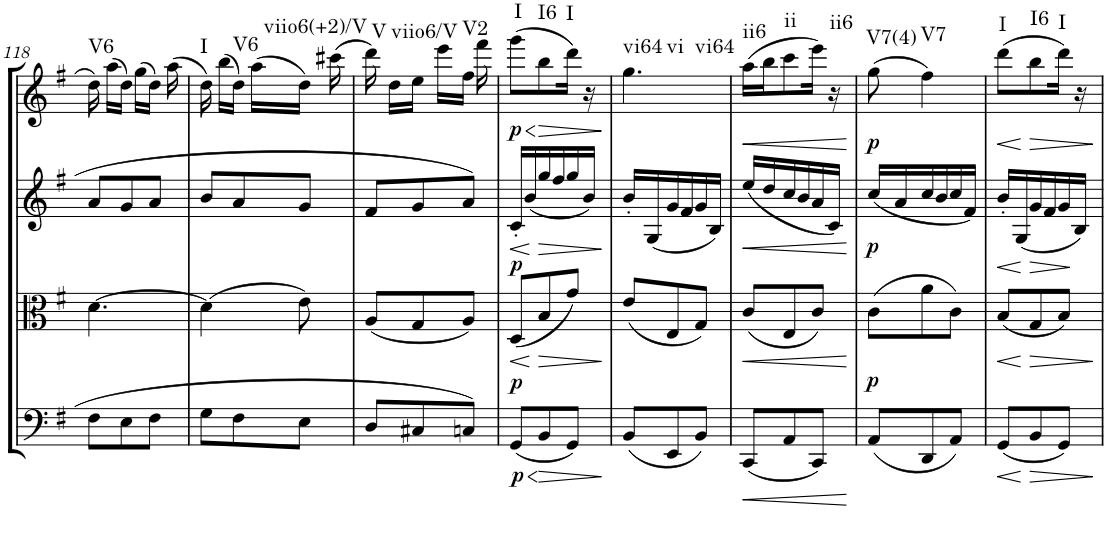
**kern	**dynam	**kern	**dynam	**kern	**dynam	**kern	**dynam	**harte
*part4	*part4	*part3	*part3	*part2	*part2	*part1	*part1	*part1
*staff4	*staff4	*staff3	*staff3	*staff2	*staff2	*staff1	*staff1	*
*I"Cello	*	*I"Viola	*	*I"2nd Violin	*	*I"1st Violin	*	*
*	*	*I'Vla	*	*I'Vln	*	*I'Vln	*	*
!!LO:PB:g=z
*clefF4	*	*clefC3	*	*clefG2	*	*clefG2	*	*
*k[f#]	*	*k[f#]	*	*k[f#]	*	*k[f#]	*	*
*G:	*	*G:	*	*G:	*	*G:	*	*
*M3/8	*	*M3/8	*	*M3/8	*	*M3/8	*	*
=118	=118	=118	=118	=118	=118	=118	=118	=118
!	!	!	!	!	!	!	!	!LO:H:kt=V6
8F#\L	.	[4.d\	.	8a/L	.	16dd\	.	N
.	.	.	.	.	.	(16aa\LL	.	.
8E\	.	.	.	8g/	.	16dd\JJ)	.	.
.	.	.	.	.	.	(16gg\LL	.	.
8F#\J	.	.	.	8a/J	.	16dd\JJ)	.	.
.	.	.	.	.	.	(16aa\	.	.
=119	=119	=119	=119	=119	=119	=119	=119	=119
!	!	!	!	!	!	!	!	!LO:H:kt=I
8G\L	.	(4d\]	.	8b/L	.	16dd\)	.	N
.	.	.	.	.	.	(16bb\LL	.	.
!	!	!	!	!	!	!	!	!LO:H:kt=V6
8F#\	.	.	.	8a/	.	16dd\JJ)	.	N
.	.	.	.	.	.	(16aa\LL	.	.
!	!	!	!	!	!	!	!	!LO:H:kt=viio6(+2)/V
8E\J	.	8e\)	.	8g/J	.	16dd\JJ)	.	N
.	.	.	.	.	.	(16ccc#X\	.	.
=120	=120	=120	=120	=120	=120	=120	=120	=120
!	!	!	!	!	!	!	!	!LO:H:kt=V
8D/L	.	(8A/L	.	8f#/L	.	16ddd\)	.	N
.	.	.	.	.	.	16dd\LL	.	.
!	!	!	!	!	!	!	!	!LO:H:kt=viio6/V
8C#X/	.	8G/	.	8g/	.	16ee\JJ	.	N
.	.	.	.	.	.	16eee\LL	.	.
!	!	!	!	!	!	!	!	!LO:H:kt=V2
8Cn/J	.	8A/J)	.	8a/J	.	16ff#\JJ	.	N
.	.	.	.	.	.	16fff#\	.	.
=121	=121	=121	=121	=121	=121	=121	=121	=121
!	!LO:HP:b	!	!LO:HP:b	!	!LO:HP:b	!	!LO:HP:b	!
!	!LO:DY:n=1:b	!	!	!	!	!	!	!
!	!LO:DY:n=2:a	!	!LO:DY:n=1:a	!	!	!	!LO:DY:n=1:b	!LO:H:kt=I
(8GG/L	< p p	(8D/L	< p	16c'/LL	<	(8ggg\L	< p	N
.	.	.	.	(16b/	.	.	.	.
!	!LO:HP:n=1:b	!	!LO:HP:n=1:b	!	!LO:HP:n=1:b	!	!LO:HP:n=1:b	!LO:H:kt=I6
8BB/	[ >	8B/	[ >	16gg/	[ >	8bb\	[ >	N
.	.	.	.	16ff#/	.	.	.	.
!	!	!	!	!	!	!	!	!LO:H:kt=I
8GG/J)	.	8g/J)	.	16gg/	.	16ddd\Jk)	.	N
.	.	.	.	16b/JJ)	.	16r	.	.
.	]	.	]	.	]	.	]	.
=122	=122	=122	=122	=122	=122	=122	=122	=122
!	!	!	!	!	!	!	!	!LO:H:n=1:kt=vi64
!	!	!	!	!	!	!	!	!LO:H:n=2:kt=vi
!	!	!	!	!	!	!	!	!LO:H:n=3:kt=vi64
(8BB/L	.	(8e/L	.	16b'/LL	.	4.gg\	.	N N N
.	.	.	.	(16G/	.	.	.	.
8EE/	.	8E/	.	16g/	.	.	.	.
.	.	.	.	16f#/	.	.	.	.
8BB/J)	.	8G/J)	.	16g/	.	.	.	.
.	.	.	.	16B/JJ)	.	.	.	.
=123	=123	=123	=123	=123	=123	=123	=123	=123
!	!LO:HP:b	!	!LO:HP:b	!	!LO:HP:b	!	!LO:HP:b	!LO:H:kt=ii6
(8CC/L	<	(8c/L	<	(16ee/LL	<	(16aa\LL	<	N
.	.	.	.	16dd/	.	16bb\J	.	.
!	!	!	!	!	!	!	!	!LO:H:kt=ii
8AA/	.	8E/	.	16cc/	.	8ccc\	.	N
.	.	.	.	16b/	.	.	.	.
!	!	!	!	!	!	!	!	!LO:H:kt=ii6
8CC/J)	.	8c/J)	.	16a/	.	16eee\Jk)	.	N
.	.	.	.	16c/JJ)	.	16r	.	.
.	[	.	[	.	[	.	[	.
=124	=124	=124	=124	=124	=124	=124	=124	=124
!	!LO:DY:a	!	!	!	!LO:DY:b	!	!LO:DY:b	!LO:H:kt=V7(4)
(8AA/L	p	(8c\L	.	(16cc/LL	p	(8gg\	p	N
.	.	.	.	16a/	.	.	.	.
!	!	!	!	!	!	!	!	!LO:H:kt=V7
8DD/	.	8a\	.	16cc/	.	4ff#\)	.	N
.	.	.	.	16b/	.	.	.	.
8AA/J)	.	8c\J)	.	16cc/	.	.	.	.
.	.	.	.	16f#/JJ)	.	.	.	.
=125	=125	=125	=125	=125	=125	=125	=125	=125
!	!LO:HP:b	!	!LO:HP:b	!	!LO:HP:b	!	!LO:HP:b	!LO:H:kt=I
(8GG/L	<	(8B/L	<	16b'/LL	<	(8ddd\L	<	N
.	.	.	.	(16G/	.	.	.	.
!	!LO:HP:n=1:b	!	!LO:HP:n=1:b	!	!LO:HP:n=1:b	!	!LO:HP:n=1:b	!LO:H:kt=I6
8BB/	[ >	8G/	[ >	16g/	[ >	8bb\	[ >	N
.	.	.	.	16f#/	.	.	.	.
!	!	!	!	!	!	!	!	!LO:H:kt=I
8GG/J)	.	8B/J)	.	16g/	.	16ddd\Jk)	.	N
.	.	.	.	16B/JJ)	.	16r	.	.
.	]	.	]	.	]	.	]	.
=	=	=	=	=	=	=	=	=
*-	*-	*-	*-	*-	*-	*-	*-	*-
